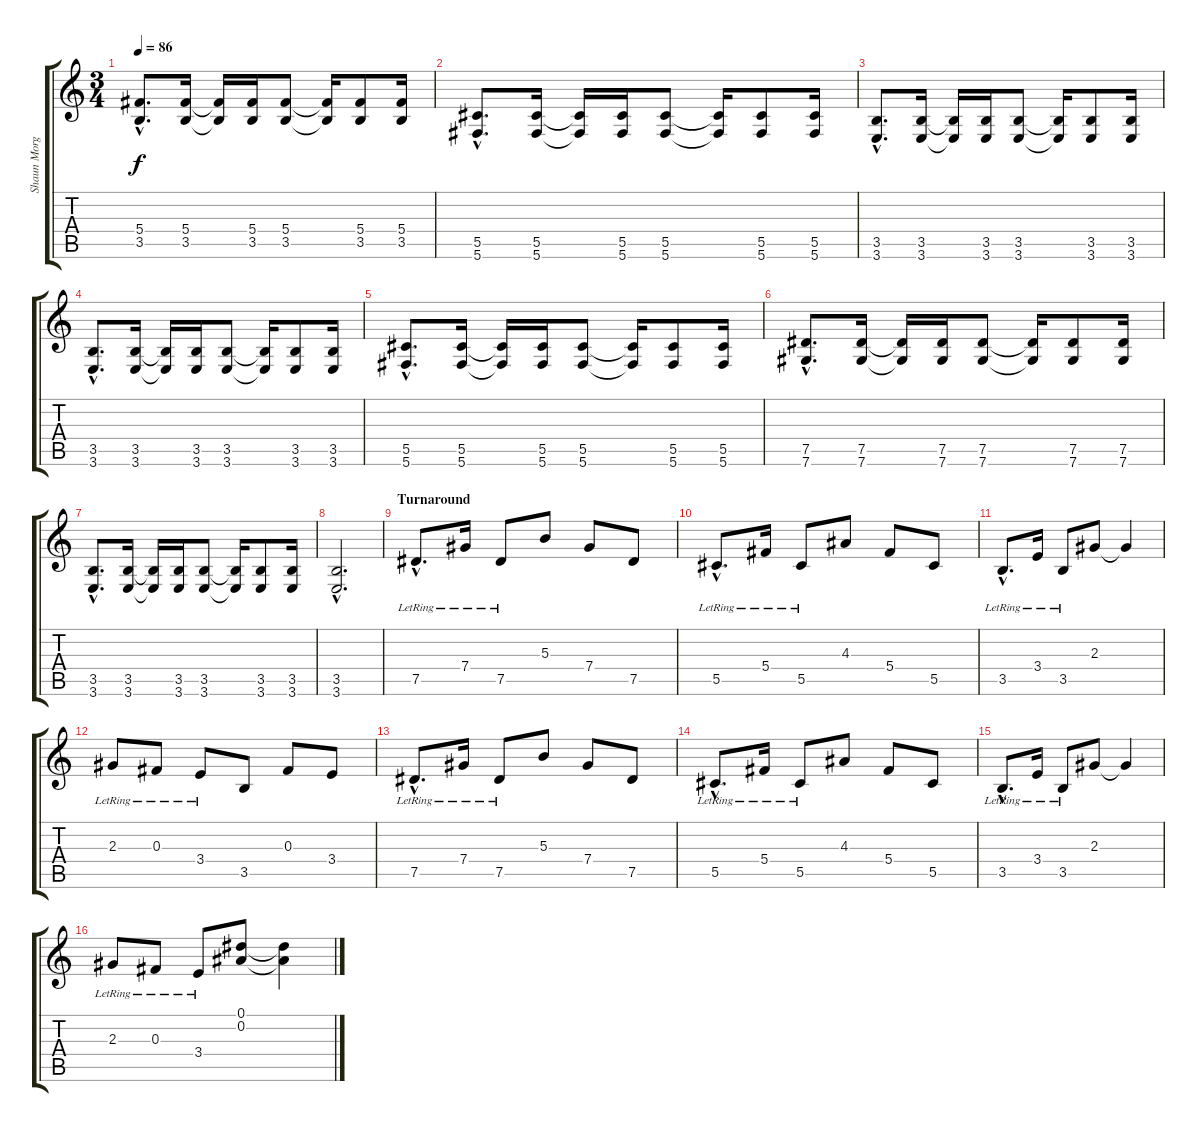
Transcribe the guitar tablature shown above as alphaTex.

\track ("Shaun Morgan" "Shaun Morg") {instrument electricguitarclean}
\staff {score tabs}
\tuning (Eb4 Bb3 Gb3 Db3 Ab2 Db2) {hide}
\ts (3 4)
\tempo 86
\clef g2
\ks c
(5.4{hac} 3.5{hac}).8{d dy f volume 12 instrument distortionguitar} (5.4 3.5).16 (5.4{t} 3.5{t}).16 (5.4 3.5).16 (5.4 3.5).8 (5.4{t} 3.5{t}).16 (5.4 3.5).8 (5.4 3.5).16 |
(5.5{hac} 5.6{hac}).8{d} (5.5 5.6).16 (5.5{t} 5.6{t}).16 (5.5 5.6).16 (5.5 5.6).8 (5.5{t} 5.6{t}).16 (5.5 5.6).8 (5.5 5.6).16 |
(3.5{hac} 3.6{hac}).8{d} (3.5 3.6).16 (3.5{t} 3.6{t}).16 (3.5 3.6).16 (3.5 3.6).8 (3.5{t} 3.6{t}).16 (3.5 3.6).8 (3.5 3.6).16 |
(3.5{hac} 3.6{hac}).8{d} (3.5 3.6).16 (3.5{t} 3.6{t}).16 (3.5 3.6).16 (3.5 3.6).8 (3.5{t} 3.6{t}).16 (3.5 3.6).8 (3.5 3.6).16 |
(5.5{hac} 5.6{hac}).8{d} (5.5 5.6).16 (5.5{t} 5.6{t}).16 (5.5 5.6).16 (5.5 5.6).8 (5.5{t} 5.6{t}).16 (5.5 5.6).8 (5.5 5.6).16 |
(7.5{hac} 7.6{hac}).8{d} (7.5 7.6).16 (7.5{t} 7.6{t}).16 (7.5 7.6).16 (7.5 7.6).8 (7.5{t} 7.6{t}).16 (7.5 7.6).8 (7.5 7.6).16 |
(3.5{hac} 3.6{hac}).8{d} (3.5 3.6).16 (3.5{t} 3.6{t}).16 (3.5 3.6).16 (3.5 3.6).8 (3.5{t} 3.6{t}).16 (3.5 3.6).8 (3.5 3.6).16 |
(3.5{hac} 3.6{hac}).2{d} |
\section ("" "Turnaround")
7.5{hac lr}.8{d volume 10 instrument electricguitarclean} 7.4{lr}.16 7.5{lr}.8 5.3.8 7.4.8 7.5.8 |
5.5{hac lr}.8{d} 5.4{lr}.16 5.5{lr}.8 4.3.8 5.4.8 5.5.8 |
3.5{hac lr}.8{d} 3.4{lr}.16 3.5{lr}.8 2.3.8 2.3{t}.4 |
2.3{lr}.8 0.3{lr}.8 3.4{lr}.8 3.5.8 0.3.8 3.4.8 |
7.5{hac lr}.8{d} 7.4{lr}.16 7.5{lr}.8 5.3.8 7.4.8 7.5.8 |
5.5{hac lr}.8{d} 5.4{lr}.16 5.5{lr}.8 4.3.8 5.4.8 5.5.8 |
3.5{hac lr}.8{d} 3.4{lr}.16 3.5{lr}.8 2.3.8 2.3{t}.4 |
2.3{lr}.8 0.3{lr}.8 3.4{lr}.8 (0.1 0.2).8 (0.1{t} 0.2{t}).4
